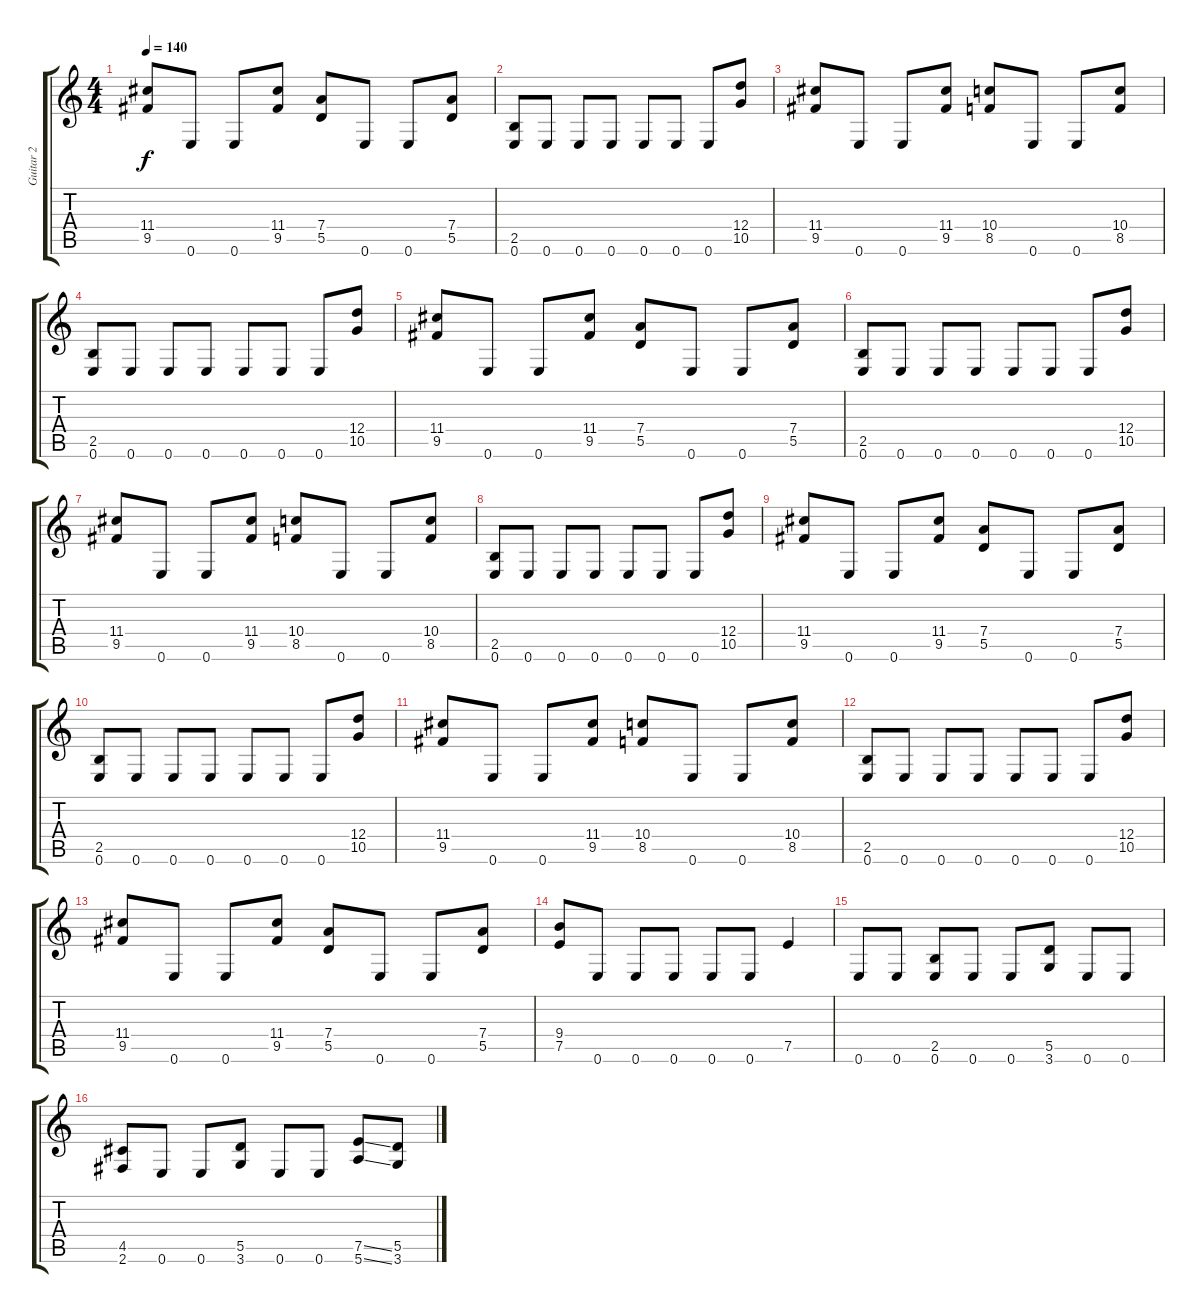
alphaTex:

\track ("Guitar 2" "Guitar 2") {instrument overdrivenguitar}
\staff {score tabs}
\tuning (E4 B3 G3 D3 A2 E2) {hide}
\ts (4 4)
\tempo 140
\clef g2
\ks c
(11.4 9.5).8{dy f} 0.6.8 0.6.8 (11.4 9.5).8 (7.4 5.5).8 0.6.8 0.6.8 (7.4 5.5).8 |
(2.5 0.6).8 0.6.8 0.6.8 0.6.8 0.6.8 0.6.8 0.6.8 (12.4 10.5).8 |
(11.4 9.5).8 0.6.8 0.6.8 (11.4 9.5).8 (10.4 8.5).8 0.6.8 0.6.8 (10.4 8.5).8 |
(2.5 0.6).8 0.6.8 0.6.8 0.6.8 0.6.8 0.6.8 0.6.8 (12.4 10.5).8 |
(11.4 9.5).8 0.6.8 0.6.8 (11.4 9.5).8 (7.4 5.5).8 0.6.8 0.6.8 (7.4 5.5).8 |
(2.5 0.6).8 0.6.8 0.6.8 0.6.8 0.6.8 0.6.8 0.6.8 (12.4 10.5).8 |
(11.4 9.5).8 0.6.8 0.6.8 (11.4 9.5).8 (10.4 8.5).8 0.6.8 0.6.8 (10.4 8.5).8 |
(2.5 0.6).8 0.6.8 0.6.8 0.6.8 0.6.8 0.6.8 0.6.8 (12.4 10.5).8 |
(11.4 9.5).8 0.6.8 0.6.8 (11.4 9.5).8 (7.4 5.5).8 0.6.8 0.6.8 (7.4 5.5).8 |
(2.5 0.6).8 0.6.8 0.6.8 0.6.8 0.6.8 0.6.8 0.6.8 (12.4 10.5).8 |
(11.4 9.5).8 0.6.8 0.6.8 (11.4 9.5).8 (10.4 8.5).8 0.6.8 0.6.8 (10.4 8.5).8 |
(2.5 0.6).8 0.6.8 0.6.8 0.6.8 0.6.8 0.6.8 0.6.8 (12.4 10.5).8 |
(11.4 9.5).8 0.6.8 0.6.8 (11.4 9.5).8 (7.4 5.5).8 0.6.8 0.6.8 (7.4 5.5).8 |
(9.4 7.5).8 0.6.8 0.6.8 0.6.8 0.6.8 0.6.8 7.5.4 |
0.6.8 0.6.8 (2.5 0.6).8 0.6.8 0.6.8 (5.5 3.6).8 0.6.8 0.6.8 |
(4.5 2.6).8 0.6.8 0.6.8 (5.5 3.6).8 0.6.8 0.6.8 (7.5{ss} 5.6{ss}).8 (5.5 3.6).8
